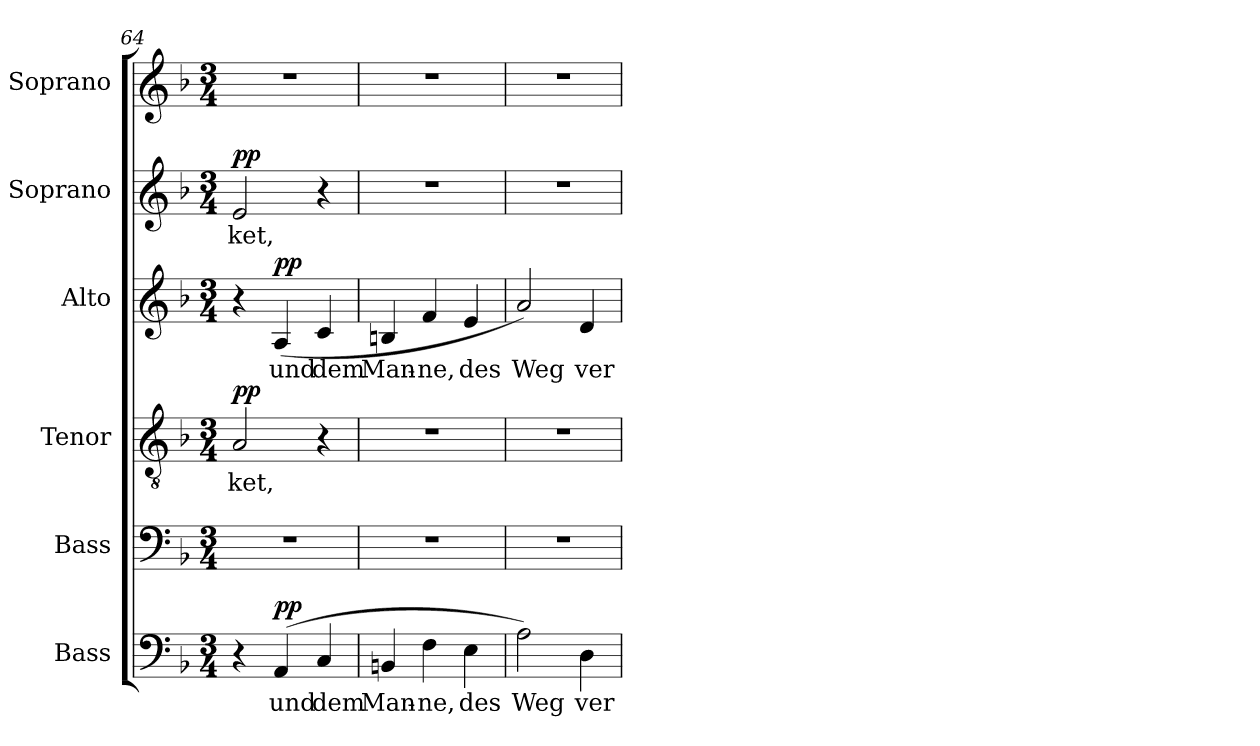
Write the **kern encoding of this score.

**kern	**text	**dynam	**kern	**kern	**text	**dynam	**kern	**text	**dynam	**kern	**text	**dynam	**kern
*part6	*part6	*part6	*part5	*part4	*part4	*part4	*part3	*part3	*part3	*part2	*part2	*part2	*part1
*staff6	*staff6	*staff6	*staff5	*staff4	*staff4	*staff4	*staff3	*staff3	*staff3	*staff2	*staff2	*staff2	*staff1
*I"Bass	*	*	*I"Bass	*I"Tenor	*	*	*I"Alto	*	*	*I"Soprano	*	*	*I"Soprano
*I'B.	*	*	*I'B.	*I'T.	*	*	*I'A.	*	*	*I'S.	*	*	*I'S.
*clefF4	*	*	*clefF4	*clefGv2	*	*	*clefG2	*	*	*clefG2	*	*	*clefG2
*	*	*	*	*ITrd7c12	*	*	*	*	*	*	*	*	*
*k[b-]	*	*	*k[b-]	*k[b-]	*	*	*k[b-]	*	*	*k[b-]	*	*	*k[b-]
*F:	*	*	*F:	*F:	*	*	*F:	*	*	*F:	*	*	*F:
*M3/4	*	*	*M3/4	*M3/4	*	*	*M3/4	*	*	*M3/4	*	*	*M3/4
=64	=64	=64	=64	=64	=64	=64	=64	=64	=64	=64	=64	=64	=64
!	!	!	!LO:N:vis=1	!	!	!	!	!	!	!	!	!	!
!	!	!	!	!	!LO:LY:b:color=#000000	!	!	!	!	!	!	!	!
!	!	!	!	!	!	!	!	!	!	!	!LO:LY:b:color=#000000	!	!LO:N:vis=1
4r	.	.	2.r	2AAi/	-ket,	pp	4r	.	.	2ei/	-ket,	pp	2.r
!	!LO:LY:b:color=#000000	!	!	!	!	!	!	!	!	!	!	!	!
!	!	!	!	!	!	!	!	!LO:LY:b:color=#000000	!	!	!	!	!
(4AAi/	und	pp	.	.	.	.	(4Ai/	und	pp	.	.	.	.
!	!LO:LY:b:color=#000000	!	!	!	!	!	!	!	!	!	!	!	!
!	!	!	!	!	!	!	!	!LO:LY:b:color=#000000	!	!	!	!	!
4Ci/	dem	.	.	4r	.	.	4ci/	dem	.	4r	.	.	.
=65	=65	=65	=65	=65	=65	=65	=65	=65	=65	=65	=65	=65	=65
!	!LO:LY:b:color=#000000	!	!LO:N:vis=1	!LO:N:vis=1	!	!	!	!	!	!	!	!	!
!	!	!	!	!	!	!	!	!LO:LY:b:color=#000000	!	!LO:N:vis=1	!	!	!LO:N:vis=1
4BBni/	Man-	.	2.r	2.r	.	.	4Bni/	Man-	.	2.r	.	.	2.r
!	!LO:LY:b:color=#000000	!	!	!	!	!	!	!	!	!	!	!	!
!	!	!	!	!	!	!	!	!LO:LY:b:color=#000000	!	!	!	!	!
4Fi\	-ne,	.	.	.	.	.	4fi/	-ne,	.	.	.	.	.
!	!LO:LY:b:color=#000000	!	!	!	!	!	!	!	!	!	!	!	!
!	!	!	!	!	!	!	!	!LO:LY:b:color=#000000	!	!	!	!	!
4Ei\	des	.	.	.	.	.	4ei/	des	.	.	.	.	.
=66	=66	=66	=66	=66	=66	=66	=66	=66	=66	=66	=66	=66	=66
!	!LO:LY:b:color=#000000	!	!LO:N:vis=1	!LO:N:vis=1	!	!	!	!	!	!	!	!	!
!	!	!	!	!	!	!	!	!LO:LY:b:color=#000000	!	!LO:N:vis=1	!	!	!LO:N:vis=1
2Ai\)	Weg	.	2.r	2.r	.	.	2ai/)	Weg	.	2.r	.	.	2.r
!	!LO:LY:b:color=#000000	!	!	!	!	!	!	!	!	!	!	!	!
!	!	!	!	!	!	!	!	!LO:LY:b:color=#000000	!	!	!	!	!
4Di\	ver-	.	.	.	.	.	4di/	ver-	.	.	.	.	.
=	=	=	=	=	=	=	=	=	=	=	=	=	=
*-	*-	*-	*-	*-	*-	*-	*-	*-	*-	*-	*-	*-	*-
